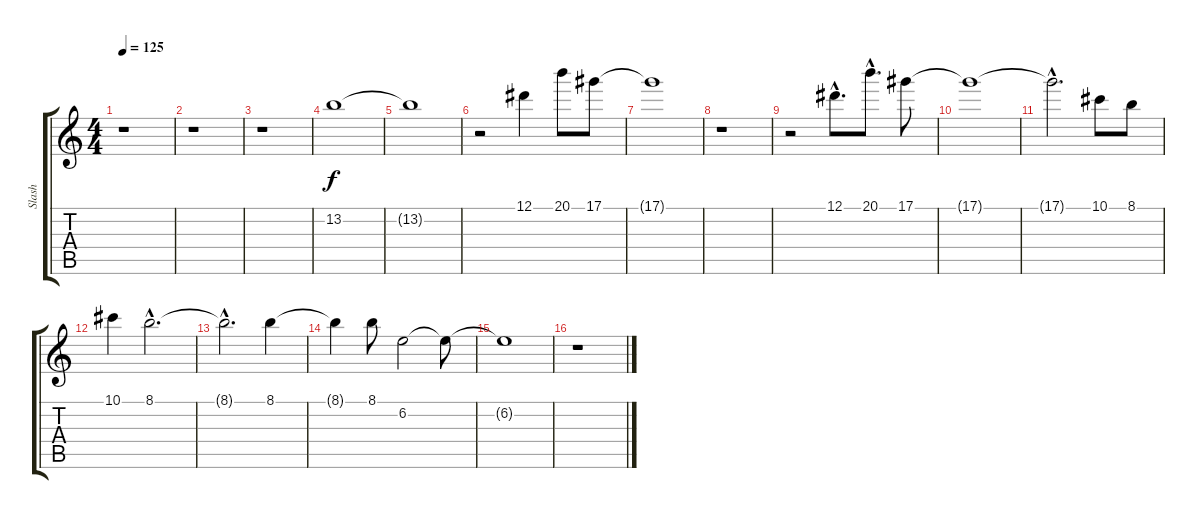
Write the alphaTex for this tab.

\track ("Slash" "Slash") {instrument overdrivenguitar}
\staff {score tabs}
\tuning (Eb4 Bb3 Gb3 Db3 Ab2 Eb2) {hide}
\ts (4 4)
\tempo 125
\clef g2
\ks c
r.1{dy mf} |
r.1 |
r.1 |
13.2.1{dy f} |
13.2{t}.1 |
r.2 12.1.4 20.1.8 17.1.8 |
17.1{t}.1 |
r.1 |
r.2 12.1{hac}.8{d} 20.1{hac}.8{d} 17.1.8 |
17.1{t}.1 |
17.1{hac t}.2{d} 10.1.8 8.1.8 |
10.1.4 8.1{hac}.2{d} |
8.1{hac t}.2{d} 8.1.4 |
8.1{t}.4 8.1.8 6.2.2 6.2{t}.8 |
6.2{t}.1 |
r.1
